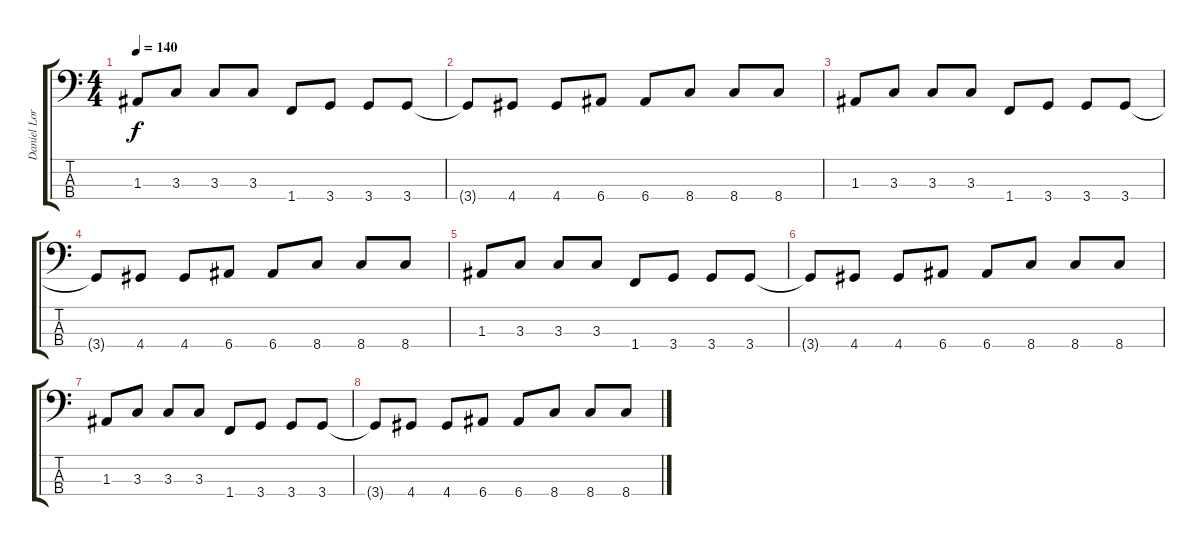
\track ("Daniel Lorca" "Daniel Lor") {instrument electricbasspick}
\staff {score tabs}
\tuning (G2 D2 A1 E1) {hide}
\ts (4 4)
\tempo 140
\clef f4
\ks c
1.3.8{dy f} 3.3.8 3.3.8 3.3.8 1.4.8 3.4.8 3.4.8 3.4.8 |
3.4{t}.8 4.4.8 4.4.8 6.4.8 6.4.8 8.4.8 8.4.8 8.4.8 |
1.3.8 3.3.8 3.3.8 3.3.8 1.4.8 3.4.8 3.4.8 3.4.8 |
3.4{t}.8 4.4.8 4.4.8 6.4.8 6.4.8 8.4.8 8.4.8 8.4.8 |
1.3.8 3.3.8 3.3.8 3.3.8 1.4.8 3.4.8 3.4.8 3.4.8 |
3.4{t}.8 4.4.8 4.4.8 6.4.8 6.4.8 8.4.8 8.4.8 8.4.8 |
1.3.8 3.3.8 3.3.8 3.3.8 1.4.8 3.4.8 3.4.8 3.4.8 |
3.4{t}.8 4.4.8 4.4.8 6.4.8 6.4.8 8.4.8 8.4.8 8.4.8
